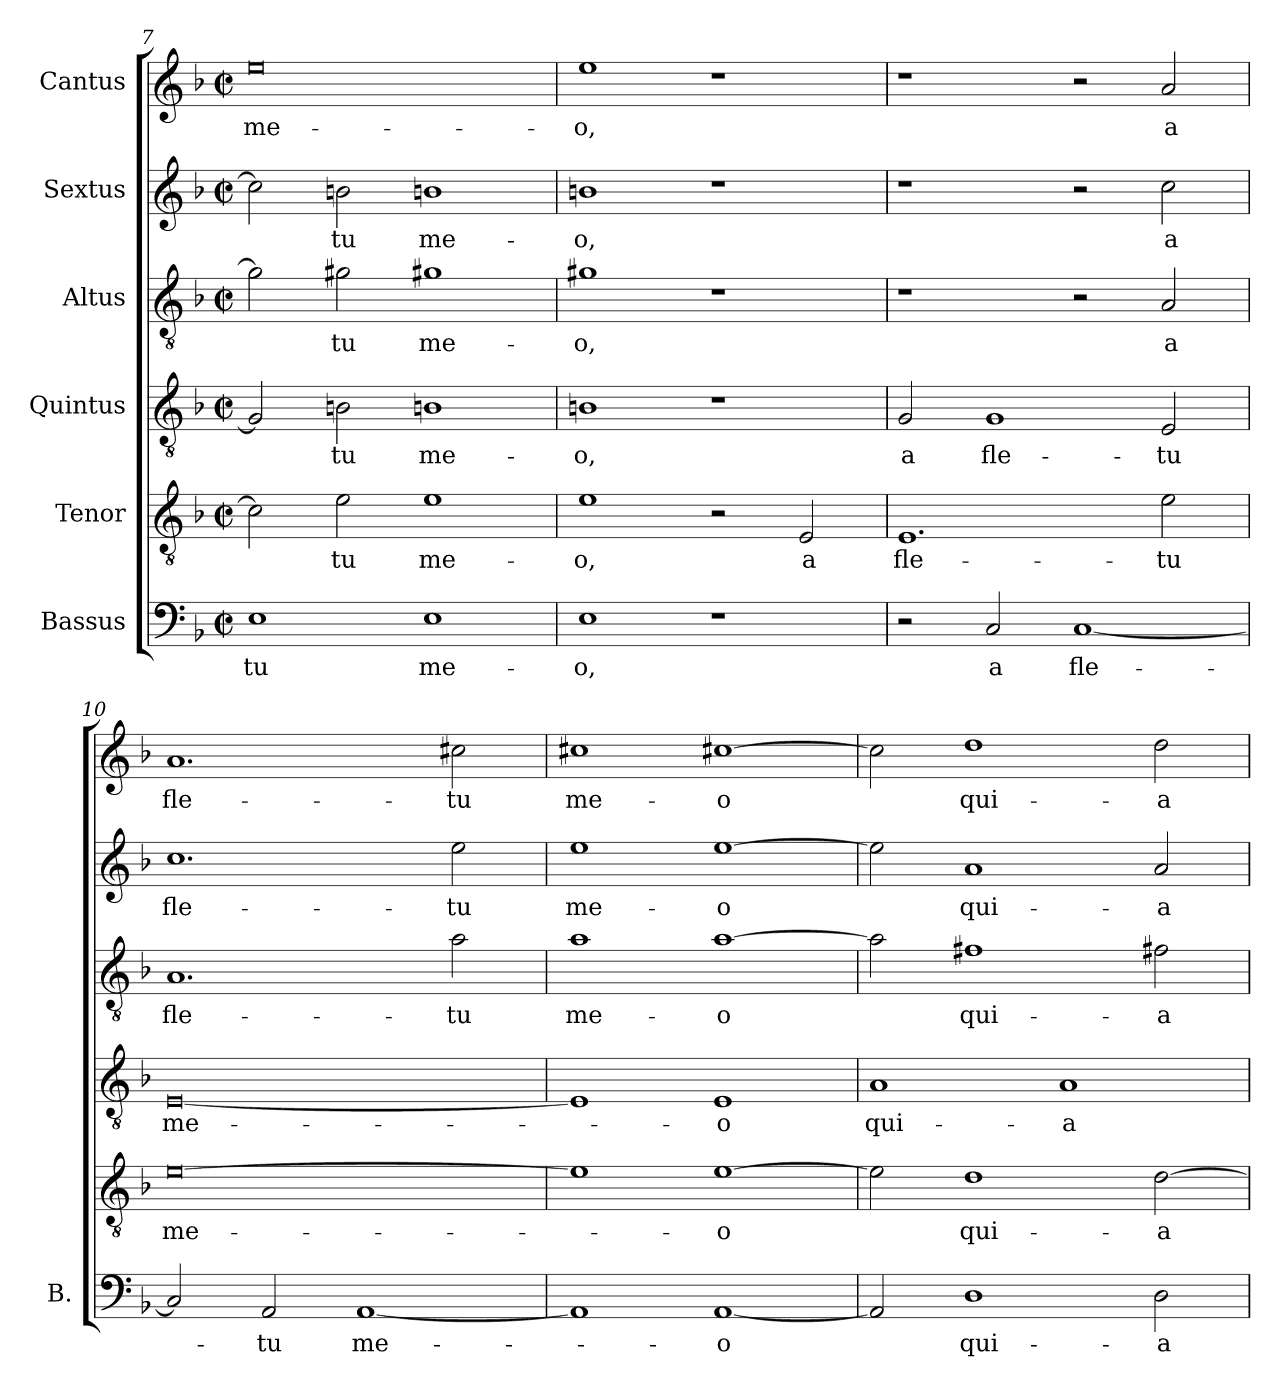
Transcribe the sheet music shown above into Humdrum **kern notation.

**kern	**text	**kern	**text	**kern	**text	**kern	**text	**kern	**text	**kern	**text
*part6	*part6	*part5	*part5	*part4	*part4	*part3	*part3	*part2	*part2	*part1	*part1
*staff6	*staff6	*staff5	*staff5	*staff4	*staff4	*staff3	*staff3	*staff2	*staff2	*staff1	*staff1
*I"Bassus	*	*I"Tenor	*	*I"Quintus	*	*I"Altus	*	*I"Sextus	*	*I"Cantus	*
*I'B.	*	*	*	*	*	*	*	*	*	*	*
*clefF4	*	*clefGv2	*	*clefGv2	*	*clefGv2	*	*clefG2	*	*clefG2	*
*k[b-]	*	*k[b-]	*	*k[b-]	*	*k[b-]	*	*k[b-]	*	*k[b-]	*
*F:	*	*F:	*	*F:	*	*F:	*	*F:	*	*F:	*
*M2/2	*	*M2/2	*	*M2/2	*	*M2/2	*	*M2/2	*	*M2/2	*
*met(c|)	*	*met(c|)	*	*met(c|)	*	*met(c|)	*	*met(c|)	*	*met(c|)	*
=7	=7	=7	=7	=7	=7	=7	=7	=7	=7	=7	=7
1E\	-tu	2c\]	.	2G/]	.	2g\]	.	2cc\]	.	0ee\	me-
.	.	2e\	-tu	2Bn\	-tu	2g#X\	-tu	2bn\	-tu	.	.
1E\	me-	1e\	me-	1Bn\	me-	1g#X\	me-	1bn\	me-	.	.
=8	=8	=8	=8	=8	=8	=8	=8	=8	=8	=8	=8
1E\	-o,	1e\	-o,	1Bn\	-o,	1g#X\	-o,	1bn\	-o,	1ee\	-o,
1r	.	2r	.	1r	.	1r	.	1r	.	1r	.
.	.	2E/	a	.	.	.	.	.	.	.	.
=9	=9	=9	=9	=9	=9	=9	=9	=9	=9	=9	=9
2r	.	1.E/	fle-	2G/	a	1r	.	1r	.	1r	.
2C/	a	.	.	1G/	fle-	.	.	.	.	.	.
[1C/	fle-	.	.	.	.	2r	.	2r	.	2r	.
.	.	2e\	-tu	2E/	-tu	2A/	a	2cc\	a	2a/	a
=10	=10	=10	=10	=10	=10	=10	=10	=10	=10	=10	=10
2C/]	.	[0e\	me-	[0E/	me-	1.A/	fle-	1.cc\	fle-	1.a/	fle-
2AA/	-tu	.	.	.	.	.	.	.	.	.	.
[1AA/	me-	.	.	.	.	.	.	.	.	.	.
.	.	.	.	.	.	2a\	-tu	2ee\	-tu	2cc#X\	-tu
=11	=11	=11	=11	=11	=11	=11	=11	=11	=11	=11	=11
1AA/]	.	1e\]	.	1E/]	.	1a\	me-	1ee\	me-	1cc#X\	me-
[1AA/	-o	[1e\	-o	1E/	-o	[1a\	-o	[1ee\	-o	[1cc#X\	-o
=12	=12	=12	=12	=12	=12	=12	=12	=12	=12	=12	=12
2AA/]	.	2e\]	.	1A/	qui-	2a\]	.	2ee\]	.	2cc#\]	.
1D\	qui-	1d\	qui-	.	.	1f#X\	qui-	1a/	qui-	1dd\	qui-
.	.	.	.	1A/	-a	.	.	.	.	.	.
2D\	-a	[2d\	-a	.	.	2f#X\	-a	2a/	-a	2dd\	-a
=	=	=	=	=	=	=	=	=	=	=	=
*-	*-	*-	*-	*-	*-	*-	*-	*-	*-	*-	*-
